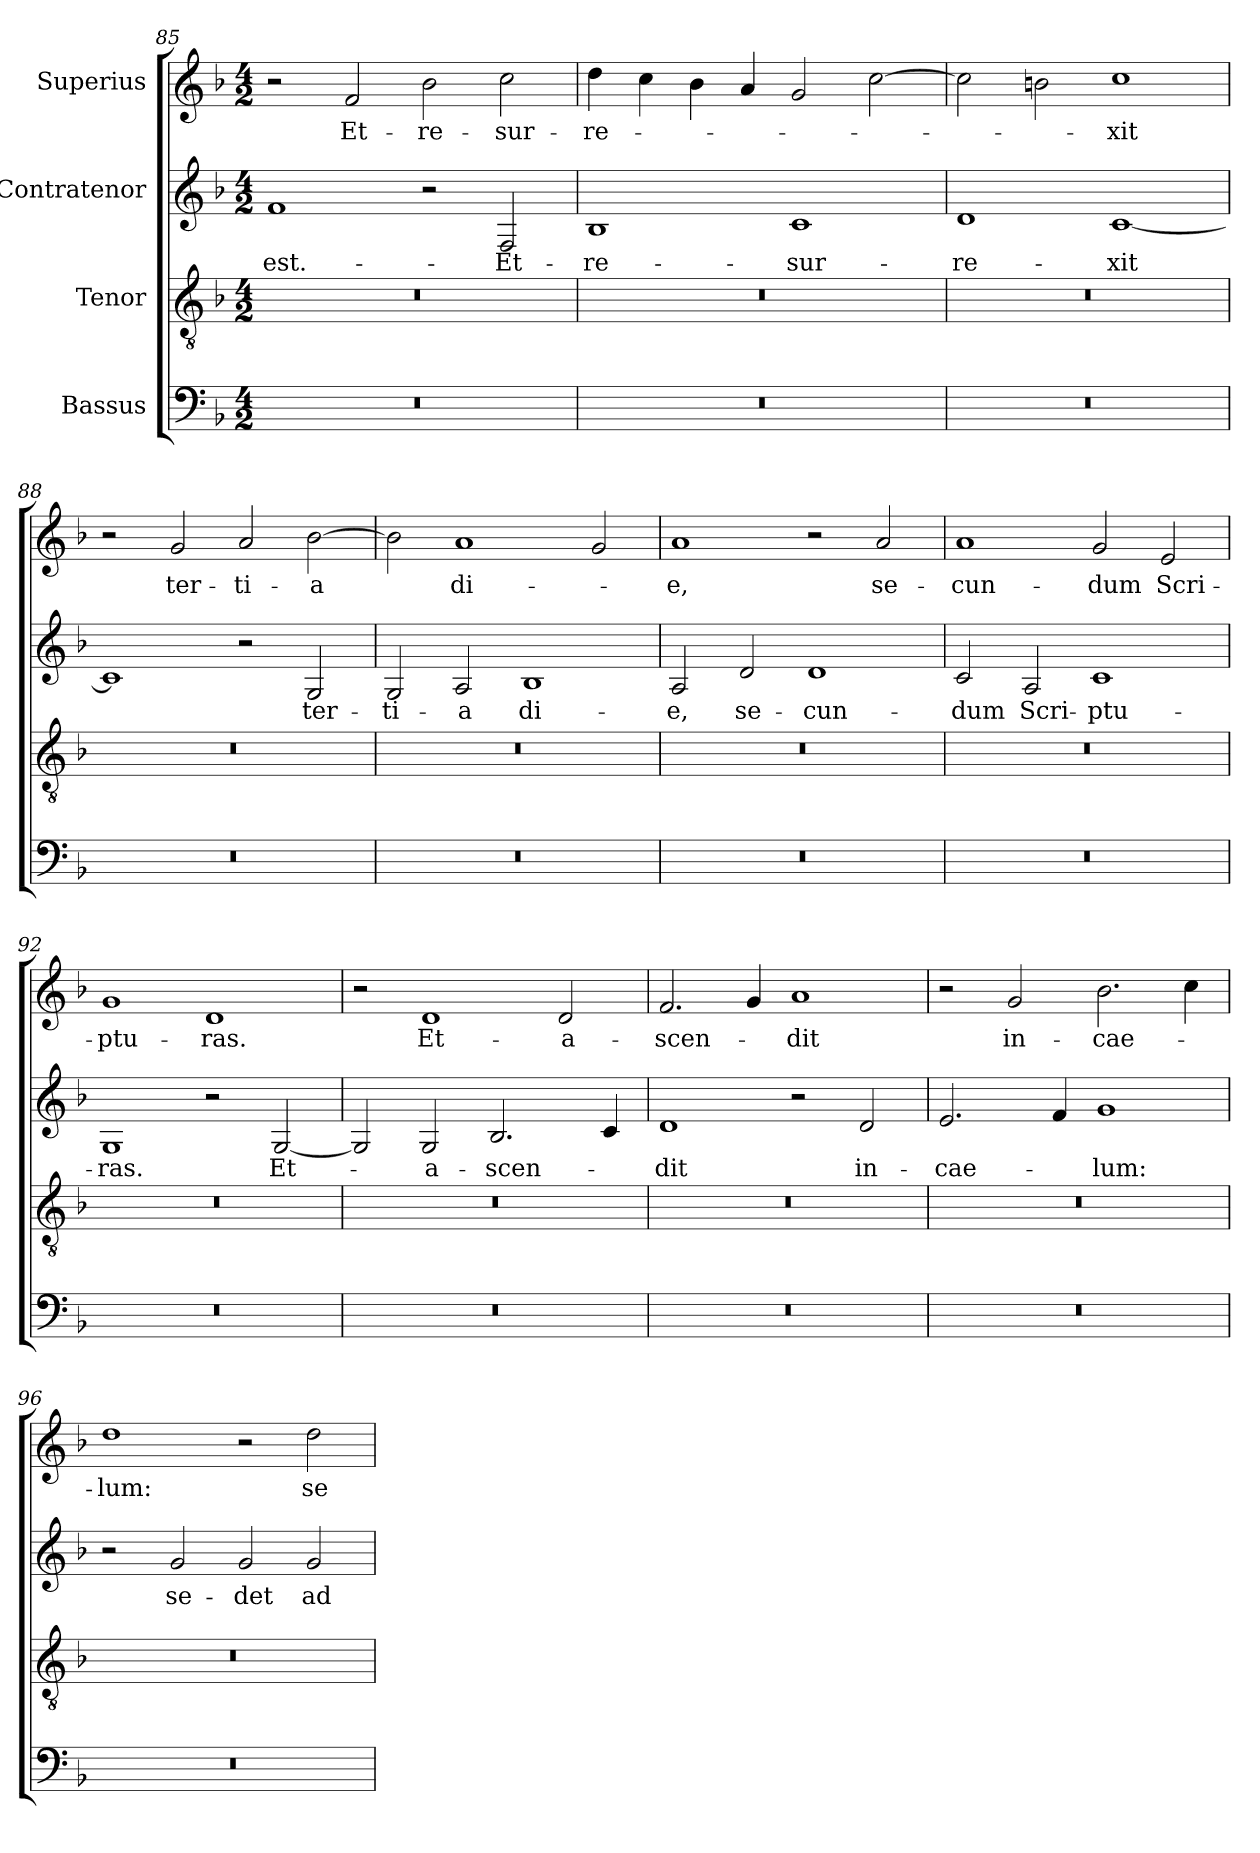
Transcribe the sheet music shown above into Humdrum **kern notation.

**kern	**kern	**kern	**text	**kern	**text
*part4	*part3	*part2	*part2	*part1	*part1
*staff4	*staff3	*staff2	*staff2	*staff1	*staff1
*I"Bassus	*I"Tenor	*I"Contratenor	*	*I"Superius	*
*clefF4	*clefGv2	*clefG2	*	*clefG2	*
*k[b-]	*k[b-]	*k[b-]	*	*k[b-]	*
*M4/2	*M4/2	*M4/2	*	*M4/2	*
=85	=85	=85	=85	=85	=85
0r	0r	1f/	est.-	2r	.
.	.	.	.	2f/	Et-
.	.	2r	.	2b-\	re-
.	.	2F/	Et-	2cc\	-sur-
=86	=86	=86	=86	=86	=86
0r	0r	1B-/	re-	4dd\	-re-
.	.	.	.	4cc\	.
.	.	.	.	4b-\	.
.	.	.	.	4a/	.
.	.	1c/	-sur-	2g/	.
.	.	.	.	[2cc\	.
=87	=87	=87	=87	=87	=87
0r	0r	1d/	-re-	2cc\]	.
.	.	.	.	2bn\	.
.	.	[1c/	-xit	1cc\	-xit
=88	=88	=88	=88	=88	=88
0r	0r	1c/]	.	2r	.
.	.	.	.	2g/	ter-
.	.	2r	.	2a/	-ti-
.	.	2G/	ter-	[2b-\	-a
=89	=89	=89	=89	=89	=89
0r	0r	2G/	-ti-	2b-\]	.
.	.	2A/	-a	1a/	di-
.	.	1B-/	di-	.	.
.	.	.	.	2g/	.
=90	=90	=90	=90	=90	=90
0r	0r	2A/	-e,	1a/	-e,
.	.	2d/	se-	.	.
.	.	1d/	-cun-	2r	.
.	.	.	.	2a/	se-
=91	=91	=91	=91	=91	=91
0r	0r	2c/	-dum	1a/	-cun-
.	.	2A/	Scri-	.	.
.	.	1c/	-ptu-	2g/	-dum
.	.	.	.	2e/	Scri-
=92	=92	=92	=92	=92	=92
0r	0r	1G/	-ras.	1g/	-ptu-
.	.	2r	.	1d/	-ras.
.	.	[2G/	Et-	.	.
=93	=93	=93	=93	=93	=93
0r	0r	2G/]	.	2r	.
.	.	2G/	a-	1d/	Et-
.	.	2.B-/	-scen-	.	.
.	.	.	.	2d/	a-
.	.	4c/	.	.	.
=94	=94	=94	=94	=94	=94
0r	0r	1d/	-dit	2.f/	-scen-
.	.	.	.	4g/	.
.	.	2r	.	1a/	-dit
.	.	2d/	in-	.	.
=95	=95	=95	=95	=95	=95
0r	0r	2.e/	cae-	2r	.
.	.	.	.	2g/	in-
.	.	4f/	.	.	.
.	.	1g/	-lum:	2.b-\	cae-
.	.	.	.	4cc\	.
=96	=96	=96	=96	=96	=96
0r	0r	2r	.	1dd\	-lum:
.	.	2g/	se-	.	.
.	.	2g/	-det	2r	.
.	.	2g/	ad-	2dd\	se-
=	=	=	=	=	=
*-	*-	*-	*-	*-	*-
